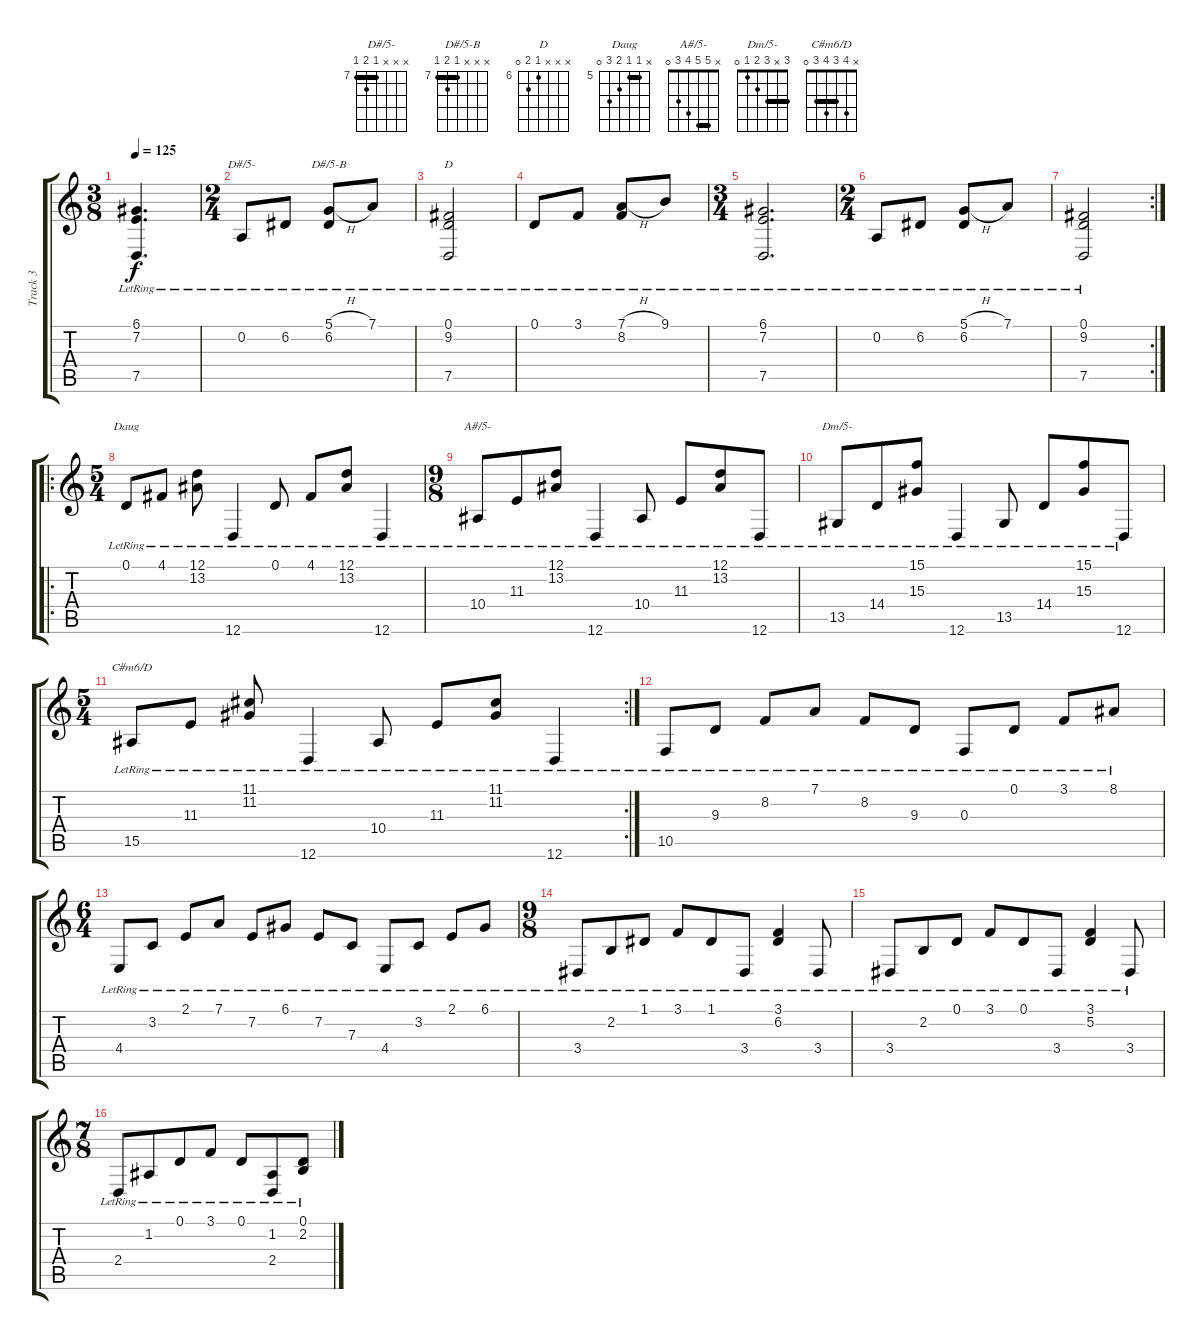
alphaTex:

\track ("Track 3" "Track 3") {instrument acousticgrandpiano}
\staff {score tabs}
\tuning (D4 A3 F3 C3 G2 D2) {hide}
\chord ("D#/5-" x x x 7 8 7) {firstfret 7 barre 7}
\chord ("D#/5-B" x x x 7 8 7) {firstfret 7 barre 7}
\chord ("D" x x x 6 7 0) {firstfret 6}
\chord ("Daug" x 5 5 6 7 0) {firstfret 5 barre 5}
\chord ("A#/5-" x 5 5 4 3 0) {barre 5}
\chord ("Dm/5-" 3 x 3 2 1 0) {barre 3}
\chord ("C#m6/D" x 4 3 4 3 0) {barre 3}
\ts (3 8)
\tempo 125
\clef g2
\ks c
(6.1{lr} 7.2{lr} 7.5{lr}).4{d dy f} |
\ts (2 4)
0.2{lr}.8{ch "D#/5-"} 6.2{lr}.8 (5.1{h lr} 6.2{lr}).8{ch "D#/5-B"} 7.1{lr}.8 |
(0.1{lr} 9.2{lr} 7.5{lr}).2{ch "D"} |
0.1{lr}.8 3.1{lr}.8 (7.1{h lr} 8.2{lr}).8 9.1{lr}.8 |
\ts (3 4)
(6.1{lr} 7.2{lr} 7.5{lr}).2{d} |
\ts (2 4)
0.2{lr}.8 6.2{lr}.8 (5.1{h lr} 6.2{lr}).8 7.1{lr}.8 |
\rc 2
(0.1{lr} 9.2{lr} 7.5{lr}).2 |
\ro
\ts (5 4)
0.1{lr}.8{ch "Daug"} 4.1{lr}.8 (12.1{lr} 13.2{lr}).8 12.6{lr}.4 0.1{lr}.8 4.1{lr}.8 (12.1{lr} 13.2{lr}).8 12.6{lr}.4 |
\ts (9 8)
10.4{lr}.8{ch "A#/5-"} 11.3{lr}.8 (12.1{lr} 13.2{lr}).8 12.6{lr}.4 10.4{lr}.8 11.3{lr}.8 (12.1{lr} 13.2{lr}).8 12.6{lr}.8 |
13.5{lr}.8{ch "Dm/5-"} 14.4{lr}.8 (15.1{lr} 15.3{lr}).8 12.6{lr}.4 13.5{lr}.8 14.4{lr}.8 (15.1{lr} 15.3{lr}).8 12.6{lr}.8 |
\rc 2
\ts (5 4)
15.5{lr}.8{ch "C#m6/D"} 11.3{lr}.8 (11.1{lr} 11.2{lr}).8 12.6{lr}.4 10.4{lr}.8 11.3{lr}.8 (11.1{lr} 11.2{lr}).8 12.6{lr}.4 |
10.5{lr}.8 9.3{lr}.8 8.2{lr}.8 7.1{lr}.8 8.2{lr}.8 9.3{lr}.8 0.3{lr}.8 0.1{lr}.8 3.1{lr}.8 8.1{lr}.8 |
\ts (6 4)
4.4{lr}.8 3.2{lr}.8 2.1{lr}.8 7.1{lr}.8 7.2{lr}.8 6.1{lr}.8 7.2{lr}.8 7.3{lr}.8 4.4{lr}.8 3.2{lr}.8 2.1{lr}.8 6.1{lr}.8 |
\ts (9 8)
3.4{lr}.8 2.2{lr}.8 1.1{lr}.8 3.1{lr}.8 1.1{lr}.8 3.4{lr}.8 (3.1{lr} 6.2{lr}).4 3.4{lr}.8 |
3.4{lr}.8 2.2{lr}.8 0.1{lr}.8 3.1{lr}.8 0.1{lr}.8 3.4{lr}.8 (3.1{lr} 5.2{lr}).4 3.4{lr}.8 |
\ts (7 8)
2.4{lr}.8 1.2{lr}.8 0.1{lr}.8 3.1{lr}.8 0.1{lr}.8 (1.2{lr} 2.4{lr}).8 (0.1{lr} 2.2{lr}).8
